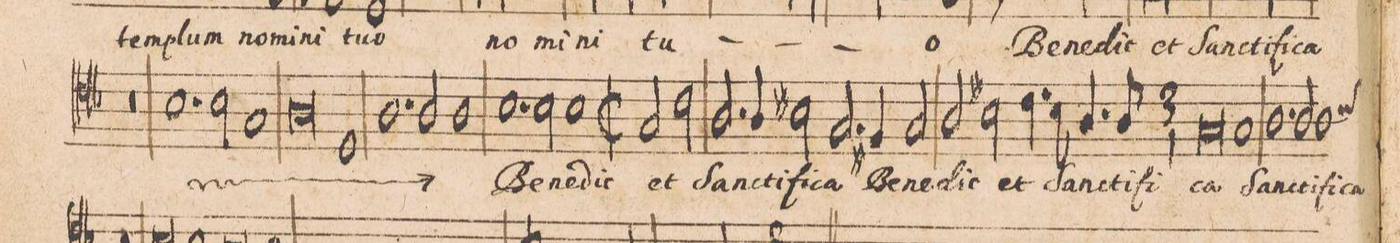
**kern	**text
*I"[TENOR.]	*
*clefC4	*
*k[b-]	*
*met(C|)	*
*M3/1	*
0.r	.
=35-	=35-
*	*ij
1.B-	Be-
2B-\	-ne-
1G	-dic
=36-	=36-
0A	et
1D	San-
=37-	=37-
1.A	-cti-
2A/	-fi-
1A	-ca
*	*Xij
=38-	=38-
1.B-	Be-
2B-\	-ne-
1B-	-dic
=39-	=39-
*M2/1	*
*met(C|)	*
2G/	et
2c\	San-
2.A/	-cti-
4A/	-fi-
=40-	=40-
2BnX\	-ca
2.G/	Be-
4F#X/	-ne-
2G/	-dic
=41-	=41-
2A/	et
2BnX\	San-
4.c\	-cti-
8Bny\	.
4.A/	.
8A/	-fi-
=42-	=42-
*M3/1	*
0G	-ca
1G	San-
=43-	=43-
1.A	-cti-
2A/	-fi-
*custos:B	*
1A	-ca
*-	*-
